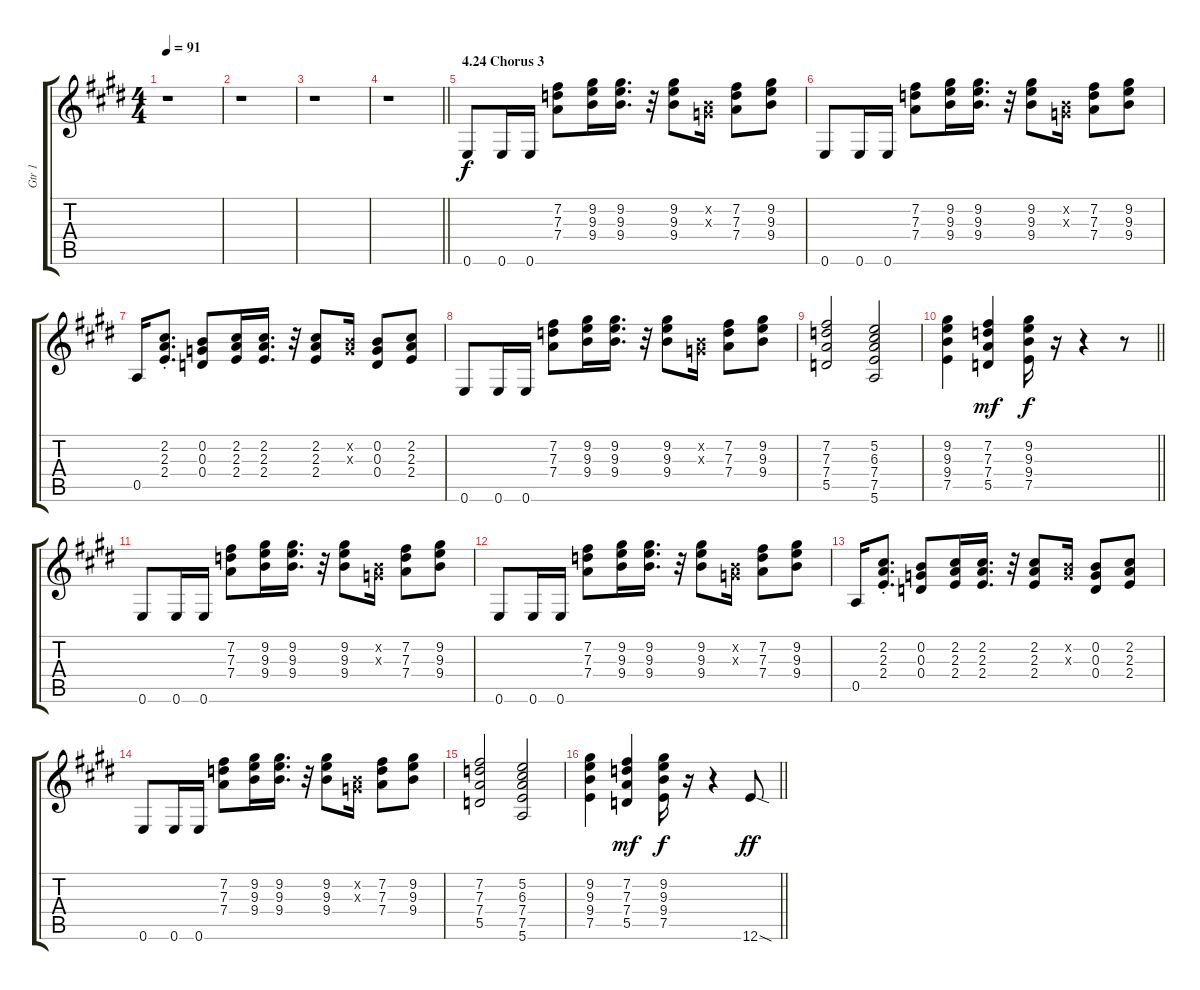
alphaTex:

\track ("Gtr 1" "Gtr 1") {instrument overdrivenguitar}
\staff {score tabs}
\tuning (E4 B3 G3 D3 A2 E2) {hide}
\ts (4 4)
\tempo 91
\clef g2
\ks e
r.1{dy f} |
r.1 |
r.1 |
\barLineRight lightlight
r.1 |
\section ("" "4.24 Chorus 3")
0.6.8 0.6.16 0.6.16 (7.2 7.3 7.4).8 (9.2 9.3 9.4).16 (9.2 9.3 9.4).16{d} r.32 (9.2 9.3 9.4).8 (0.2{x} 0.3{x}).16 (7.2 7.3 7.4).8 (9.2 9.3 9.4).8 |
0.6.8 0.6.16 0.6.16 (7.2 7.3 7.4).8 (9.2 9.3 9.4).16 (9.2 9.3 9.4).16{d} r.32 (9.2 9.3 9.4).8 (0.2{x} 0.3{x}).16 (7.2 7.3 7.4).8 (9.2 9.3 9.4).8 |
0.5.16 (2.2{st} 2.3{st} 2.4{st}).8{d} (0.2 0.3 0.4).8 (2.2 2.3 2.4).16 (2.2 2.3 2.4).16{d} r.32 (2.2 2.3 2.4).8 (0.2{x} 0.3{x}).16 (0.2 0.3 0.4).8 (2.2 2.3 2.4).8 |
0.6.8 0.6.16 0.6.16 (7.2 7.3 7.4).8 (9.2 9.3 9.4).16 (9.2 9.3 9.4).16{d} r.32 (9.2 9.3 9.4).8 (0.2{x} 0.3{x}).16 (7.2 7.3 7.4).8 (9.2 9.3 9.4).8 |
(7.2 7.3 7.4 5.5).2 (5.2 6.3 7.4 7.5 5.6).2 |
\barLineRight lightlight
(9.2 9.3 9.4 7.5).4 (7.2 7.3 7.4 5.5).4{dy mf} (9.2 9.3 9.4 7.5).16{dy f} r.16 r.4 r.8 |
0.6.8 0.6.16 0.6.16 (7.2 7.3 7.4).8 (9.2 9.3 9.4).16 (9.2 9.3 9.4).16{d} r.32 (9.2 9.3 9.4).8 (0.2{x} 0.3{x}).16 (7.2 7.3 7.4).8 (9.2 9.3 9.4).8 |
0.6.8 0.6.16 0.6.16 (7.2 7.3 7.4).8 (9.2 9.3 9.4).16 (9.2 9.3 9.4).16{d} r.32 (9.2 9.3 9.4).8 (0.2{x} 0.3{x}).16 (7.2 7.3 7.4).8 (9.2 9.3 9.4).8 |
0.5.16 (2.2{st} 2.3{st} 2.4{st}).8{d} (0.2 0.3 0.4).8 (2.2 2.3 2.4).16 (2.2 2.3 2.4).16{d} r.32 (2.2 2.3 2.4).8 (0.2{x} 0.3{x}).16 (0.2 0.3 0.4).8 (2.2 2.3 2.4).8 |
0.6.8 0.6.16 0.6.16 (7.2 7.3 7.4).8 (9.2 9.3 9.4).16 (9.2 9.3 9.4).16{d} r.32 (9.2 9.3 9.4).8 (0.2{x} 0.3{x}).16 (7.2 7.3 7.4).8 (9.2 9.3 9.4).8 |
(7.2 7.3 7.4 5.5).2 (5.2 6.3 7.4 7.5 5.6).2 |
\barLineRight lightlight
(9.2 9.3 9.4 7.5).4 (7.2 7.3 7.4 5.5).4{dy mf} (9.2 9.3 9.4 7.5).16{dy f} r.16 r.4 12.6{sod}.8{dy ff}
